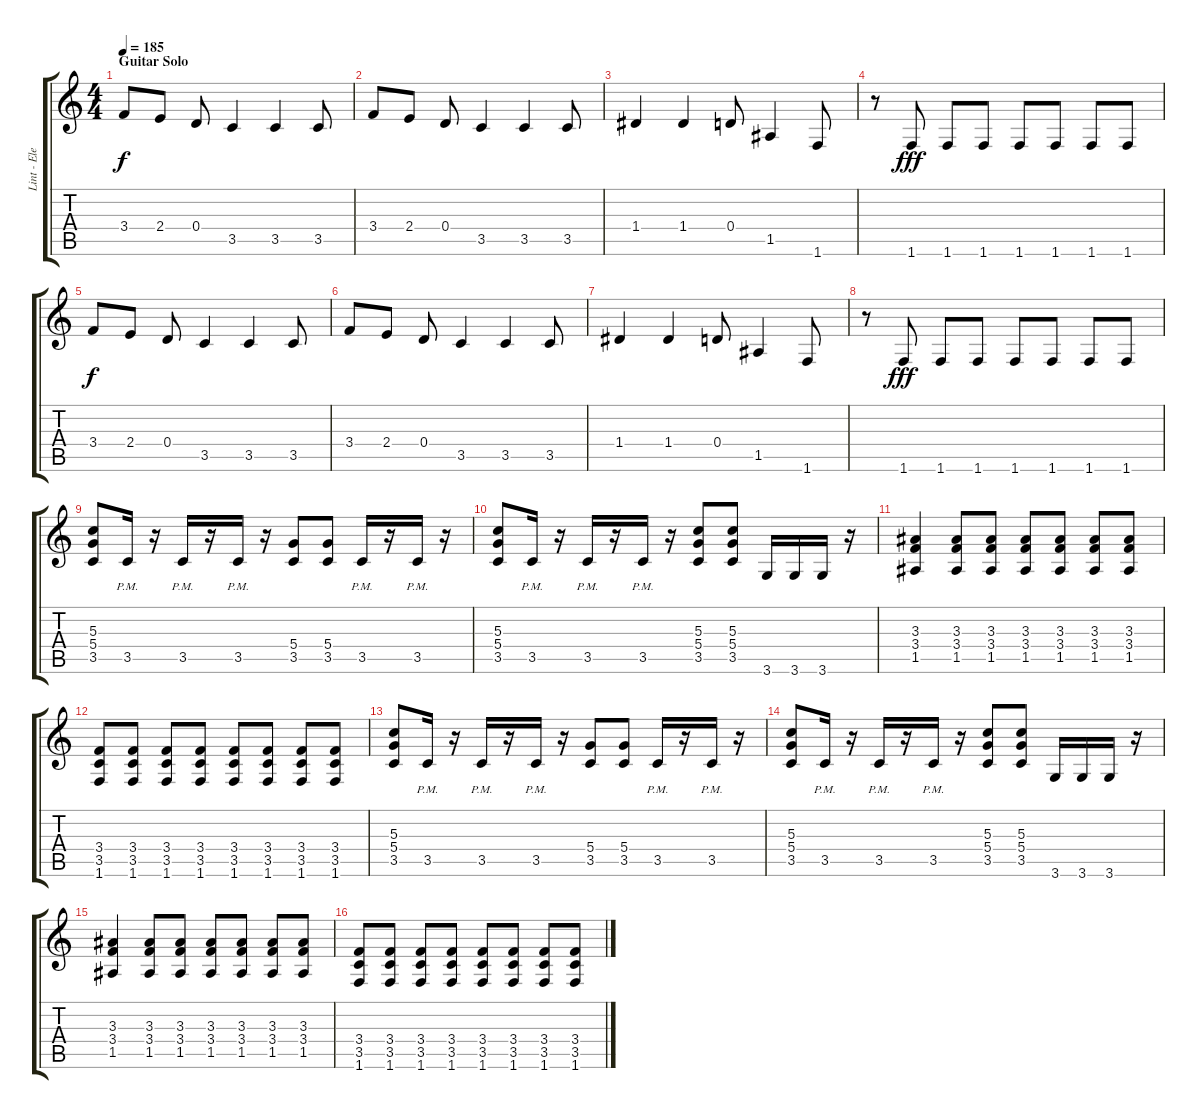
\track ("Lint - Elec. Guitar Rythm" "Lint - Ele") {instrument distortionguitar}
\staff {score tabs}
\tuning (E4 B3 G3 D3 A2 E2) {hide}
\ts (4 4)
\section ("" "Guitar Solo")
\tempo 185
\clef g2
\ks c
3.4.8{dy f} 2.4.8 0.4.8 3.5.4 3.5.4 3.5.8 |
3.4.8 2.4.8 0.4.8 3.5.4 3.5.4 3.5.8 |
1.4.4 1.4.4 0.4.8 1.5.4 1.6.8 |
r.8 1.6.8{dy fff} 1.6.8 1.6.8 1.6.8 1.6.8 1.6.8 1.6.8 |
3.4.8{dy f} 2.4.8 0.4.8 3.5.4 3.5.4 3.5.8 |
3.4.8 2.4.8 0.4.8 3.5.4 3.5.4 3.5.8 |
1.4.4 1.4.4 0.4.8 1.5.4 1.6.8 |
r.8 1.6.8{dy fff} 1.6.8 1.6.8 1.6.8 1.6.8 1.6.8 1.6.8 |
(5.3 5.4 3.5).8 3.5{pm}.16 r.16 3.5{pm}.16 r.16 3.5{pm}.16 r.16 (5.4 3.5).8 (5.4 3.5).8 3.5{pm}.16 r.16 3.5{pm}.16 r.16 |
(5.3 5.4 3.5).8 3.5{pm}.16 r.16 3.5{pm}.16 r.16 3.5{pm}.16 r.16 (5.3 5.4 3.5).8 (5.3 5.4 3.5).8 3.6.16 3.6.16 3.6.16 r.16 |
(3.3 3.4 1.5).4 (3.3 3.4 1.5).8 (3.3 3.4 1.5).8 (3.3 3.4 1.5).8 (3.3 3.4 1.5).8 (3.3 3.4 1.5).8 (3.3 3.4 1.5).8 |
(3.4 3.5 1.6).8 (3.4 3.5 1.6).8 (3.4 3.5 1.6).8 (3.4 3.5 1.6).8 (3.4 3.5 1.6).8 (3.4 3.5 1.6).8 (3.4 3.5 1.6).8 (3.4 3.5 1.6).8 |
(5.3 5.4 3.5).8 3.5{pm}.16 r.16 3.5{pm}.16 r.16 3.5{pm}.16 r.16 (5.4 3.5).8 (5.4 3.5).8 3.5{pm}.16 r.16 3.5{pm}.16 r.16 |
(5.3 5.4 3.5).8 3.5{pm}.16 r.16 3.5{pm}.16 r.16 3.5{pm}.16 r.16 (5.3 5.4 3.5).8 (5.3 5.4 3.5).8 3.6.16 3.6.16 3.6.16 r.16 |
(3.3 3.4 1.5).4 (3.3 3.4 1.5).8 (3.3 3.4 1.5).8 (3.3 3.4 1.5).8 (3.3 3.4 1.5).8 (3.3 3.4 1.5).8 (3.3 3.4 1.5).8 |
(3.4 3.5 1.6).8 (3.4 3.5 1.6).8 (3.4 3.5 1.6).8 (3.4 3.5 1.6).8 (3.4 3.5 1.6).8 (3.4 3.5 1.6).8 (3.4 3.5 1.6).8 (3.4 3.5 1.6).8
